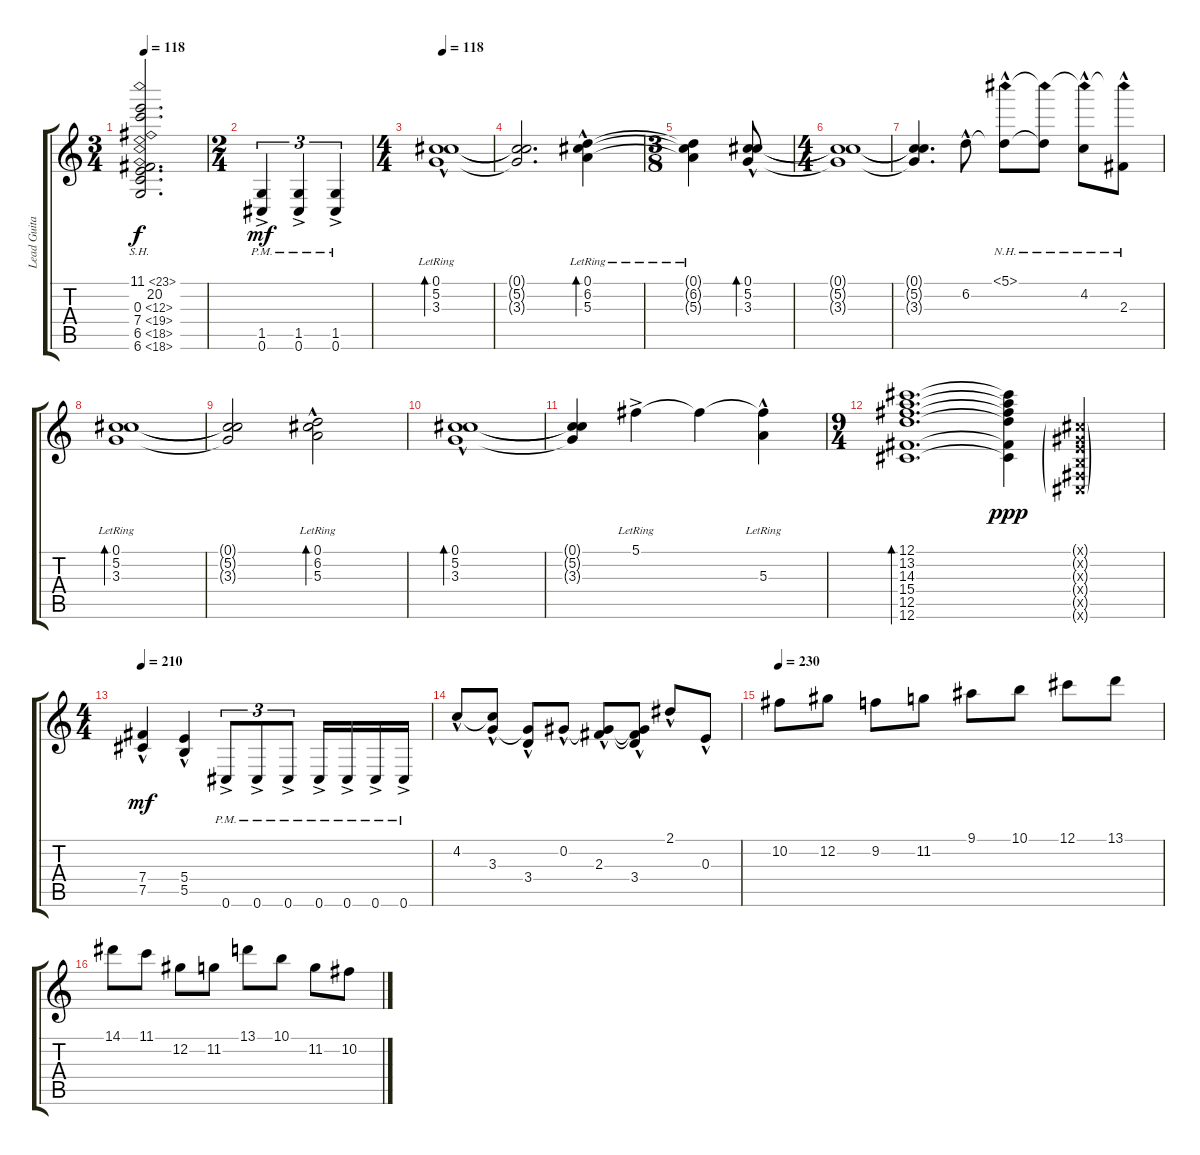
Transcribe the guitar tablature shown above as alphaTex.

\track ("Lead Guitarist" "Lead Guita") {instrument distortionguitar}
\staff {score tabs}
\tuning (Db4 Ab3 E3 B2 Gb2 Db2) {hide}
\ts (3 4)
\tempo 118
\clef g2
\ks c
(11.1{sh 12} 20.2 0.3{sh 12} 7.4{sh 12} 6.5{sh 12} 6.6{sh 12}).2{d dy f instrument distortionguitar} |
\ts (2 4)
(1.5{ac pm} 0.6{ac pm}).4{tu (3 2) dy mf} (1.5{ac pm} 0.6{ac pm}).4{tu (3 2)} (1.5{ac pm} 0.6{ac pm}).4{tu (3 2)} |
\ts (4 4)
\tempo 118
(0.1 5.2{hac lr} 3.3{hac lr}).1{bd 120} |
(0.1{t} 5.2{t} 3.3{t}).2{d} (0.1{hac lr} 6.2{hac lr} 5.3{hac lr}).4{bd 120} |
\ts (3 8)
(0.1{t} 6.2{lr t} 5.3{lr t}).4 (0.1 5.2{hac} 3.3{hac}).8{bd 120} |
\ts (4 4)
(0.1{t} 5.2{t} 3.3{t}).1 |
(0.1{t} 5.2{t} 3.3{t}).4{d} 6.2{hac}.8 (5.1{nh hac} 6.2{t}).8 (5.1{nh t} 6.2{t}).8 (5.1{nh t} 4.2{hac}).8 (5.1{nh t} 2.3{hac}).8 |
(0.1 5.2{lr} 3.3{lr}).1{bd 120} |
(0.1{t} 5.2{t} 3.3{t}).2 (0.1{hac lr} 6.2{hac lr} 5.3{hac lr}).2{bd 120} |
(0.1 5.2{hac} 3.3{hac}).1{bd 120} |
(0.1{t} 5.2{t} 3.3{t}).4 5.1{ac lr}.4 5.1{t}.4 (5.1{t} 5.3{hac lr}).4 |
\ts (9 4)
(12.1 13.2 14.3 15.4 12.5 12.6).1{d bd 240} (12.1{t} 13.2{t} 14.3{t} 15.4{t} 12.5{t} 12.6{t}).4{dy ppp} (0.1{g x} 0.2{g x} 0.3{g x} 0.4{g x} 0.5{g x} 0.6{g x}).2 |
\ts (4 4)
\tempo 210
(7.4{hac} 7.5{hac}).4{dy mf} (5.4{hac} 5.5{hac}).4 0.6{ac pm}.8{tu (3 2)} 0.6{ac pm}.8{tu (3 2)} 0.6{ac pm}.8{tu (3 2)} 0.6{ac pm}.16 0.6{ac pm}.16 0.6{ac pm}.16 0.6{ac pm}.16 |
4.2{hac}.8 (4.2{hac t} 3.3{hac}).8 (3.3{hac t} 3.4{hac}).8 0.2{hac}.8 (0.2{hac t} 2.3{hac}).8 (0.2{hac t} 2.3{hac t} 3.4{hac}).8 2.1{hac}.8 0.3{hac}.8 |
\tempo 230
10.2.8 12.2.8 9.2.8 11.2.8 9.1.8 10.1.8 12.1.8 13.1.8 |
14.1.8 11.1.8 12.2.8 11.2.8 13.1.8 10.1.8 11.2.8 10.2.8
